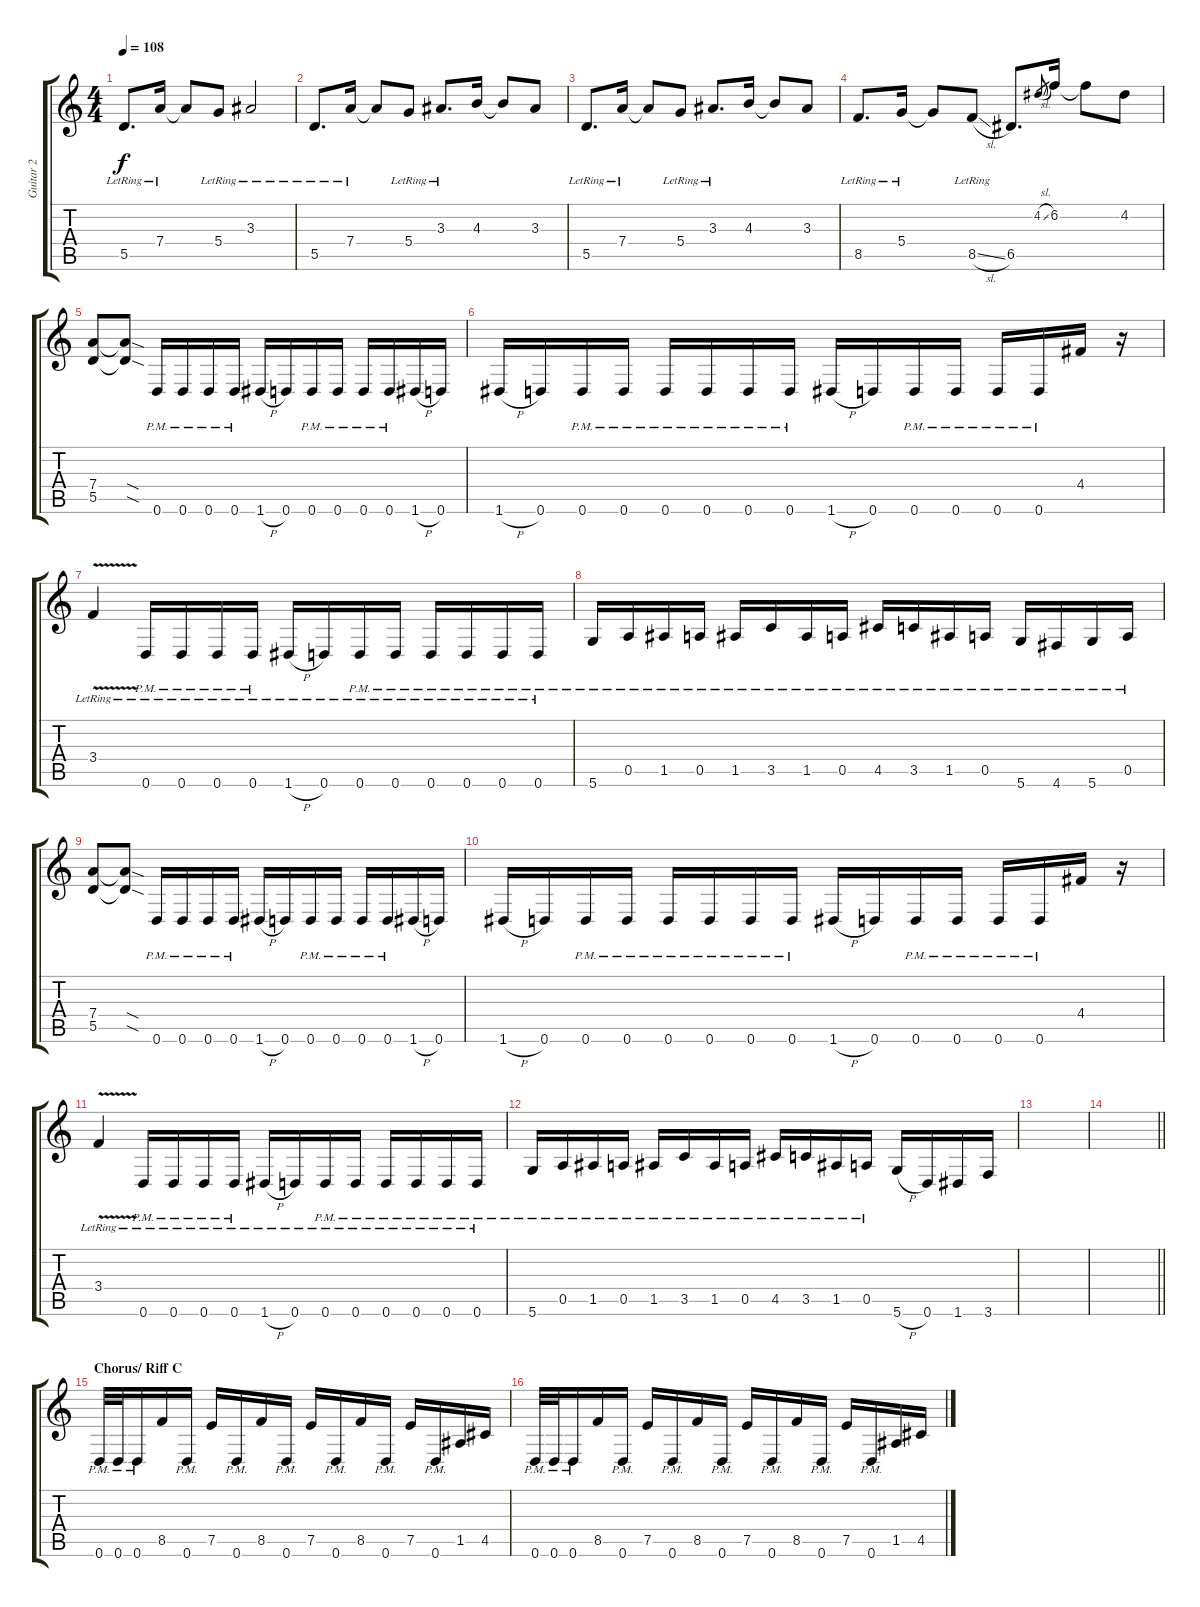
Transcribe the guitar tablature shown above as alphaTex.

\track ("Guitar 2" "Guitar 2") {instrument distortionguitar}
\staff {score tabs}
\tuning (E4 B3 G3 D3 A2 D2) {hide}
\ts (4 4)
\tempo 108
\clef g2
\ks c
5.5{lr}.8{d dy f} 7.4{lr}.16 7.4{t}.8 5.4{lr}.8 3.3{lr}.2 |
5.5{lr}.8{d} 7.4{lr}.16 7.4{t}.8 5.4{lr}.8 3.3{lr}.8{d} 4.3.16 4.3{t}.8 3.3.8 |
5.5{lr}.8{d} 7.4{lr}.16 7.4{t}.8 5.4{lr}.8 3.3{lr}.8{d} 4.3.16 4.3{t}.8 3.3.8 |
8.5{lr}.8{d} 5.4{lr}.16 5.4{t}.8 8.5{sl lr}.8 6.5.8{d} 4.2{sl}.8{gr} 6.2.16 6.2{t}.8 4.2.8 |
(7.4 5.5).8 (7.4{sod t} 5.5{sod t}).8 0.6{pm}.16 0.6{pm}.16 0.6{pm}.16 0.6{pm}.16 1.6{h}.16 0.6.16 0.6{pm}.16 0.6{pm}.16 0.6{pm}.16 0.6{pm}.16 1.6{h}.16 0.6.16 |
1.6{h}.16 0.6.16 0.6{pm}.16 0.6{pm}.16 0.6{pm}.16 0.6{pm}.16 0.6{pm}.16 0.6{pm}.16 1.6{h}.16 0.6.16 0.6{pm}.16 0.6{pm}.16 0.6{pm}.16 0.6{pm}.16 4.4.16 r.16 |
3.4{v lr}.4 0.6{pm lr}.16 0.6{pm lr}.16 0.6{pm lr}.16 0.6{pm lr}.16 1.6{h lr}.16 0.6{lr}.16 0.6{pm lr}.16 0.6{pm lr}.16 0.6{pm lr}.16 0.6{pm lr}.16 0.6{pm lr}.16 0.6{pm lr}.16 |
5.6{pm}.16 0.5{pm}.16 1.5{pm}.16 0.5{pm}.16 1.5{pm}.16 3.5{pm}.16 1.5{pm}.16 0.5{pm}.16 4.5{pm}.16 3.5{pm}.16 1.5{pm}.16 0.5{pm}.16 5.6{pm}.16 4.6{pm}.16 5.6{pm}.16 0.5{pm}.16 |
(7.4 5.5).8 (7.4{sod t} 5.5{sod t}).8 0.6{pm}.16 0.6{pm}.16 0.6{pm}.16 0.6{pm}.16 1.6{h}.16 0.6.16 0.6{pm}.16 0.6{pm}.16 0.6{pm}.16 0.6{pm}.16 1.6{h}.16 0.6.16 |
1.6{h}.16 0.6.16 0.6{pm}.16 0.6{pm}.16 0.6{pm}.16 0.6{pm}.16 0.6{pm}.16 0.6{pm}.16 1.6{h}.16 0.6.16 0.6{pm}.16 0.6{pm}.16 0.6{pm}.16 0.6{pm}.16 4.4.16 r.16 |
3.4{v lr}.4 0.6{pm lr}.16 0.6{pm lr}.16 0.6{pm lr}.16 0.6{pm lr}.16 1.6{h lr}.16 0.6{lr}.16 0.6{pm lr}.16 0.6{pm lr}.16 0.6{pm lr}.16 0.6{pm lr}.16 0.6{pm lr}.16 0.6{pm lr}.16 |
5.6{pm}.16 0.5{pm}.16 1.5{pm}.16 0.5{pm}.16 1.5{pm}.16 3.5{pm}.16 1.5{pm}.16 0.5{pm}.16 4.5{pm}.16 3.5{pm}.16 1.5{pm}.16 0.5{pm}.16 5.6{h}.16 0.6.16 1.6.16 3.6.16 |
|
\barLineRight lightlight
|
\section ("" "Chorus/ Riff C")
0.6{pm}.32 0.6{pm}.32 0.6{pm}.16 8.5.16 0.6{pm}.16 7.5.16 0.6{pm}.16 8.5.16 0.6{pm}.16 7.5.16 0.6{pm}.16 8.5.16 0.6{pm}.16 7.5.16 0.6{pm}.16 1.5.16 4.5.16 |
0.6{pm}.32 0.6{pm}.32 0.6{pm}.16 8.5.16 0.6{pm}.16 7.5.16 0.6{pm}.16 8.5.16 0.6{pm}.16 7.5.16 0.6{pm}.16 8.5.16 0.6{pm}.16 7.5.16 0.6{pm}.16 1.5.16 4.5.16
